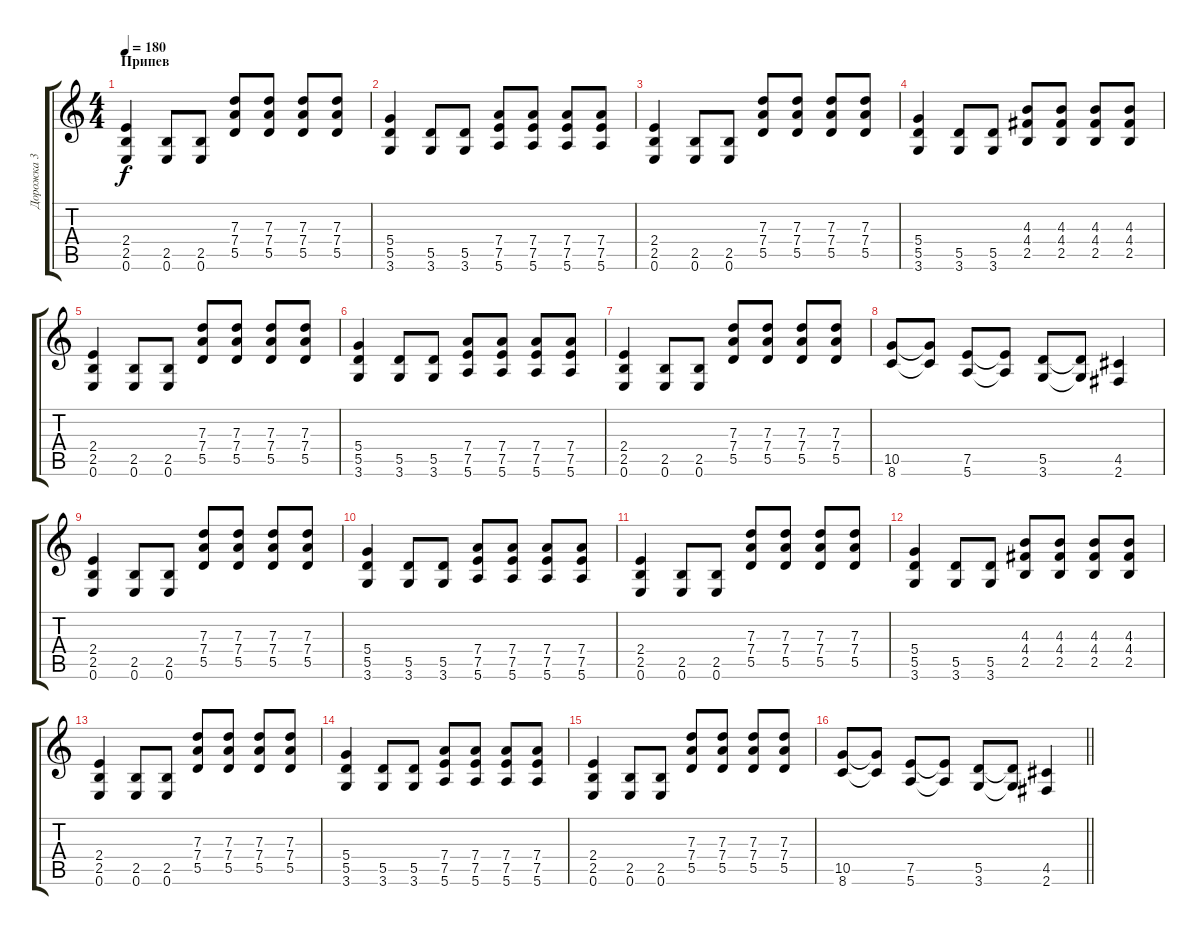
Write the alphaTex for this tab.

\track ("Дорожка 3" "Дорожка 3") {instrument distortionguitar}
\staff {score tabs}
\tuning (E4 B3 G3 D3 A2 E2) {hide}
\ts (4 4)
\section ("" "Припев")
\tempo 180
\clef g2
\ks c
(2.4 2.5 0.6).4{dy f} (2.5 0.6).8 (2.5 0.6).8 (7.3 7.4 5.5).8 (7.3 7.4 5.5).8 (7.3 7.4 5.5).8 (7.3 7.4 5.5).8 |
(5.4 5.5 3.6).4 (5.5 3.6).8 (5.5 3.6).8 (7.4 7.5 5.6).8 (7.4 7.5 5.6).8 (7.4 7.5 5.6).8 (7.4 7.5 5.6).8 |
(2.4 2.5 0.6).4 (2.5 0.6).8 (2.5 0.6).8 (7.3 7.4 5.5).8 (7.3 7.4 5.5).8 (7.3 7.4 5.5).8 (7.3 7.4 5.5).8 |
(5.4 5.5 3.6).4 (5.5 3.6).8 (5.5 3.6).8 (4.3 4.4 2.5).8 (4.3 4.4 2.5).8 (4.3 4.4 2.5).8 (4.3 4.4 2.5).8 |
(2.4 2.5 0.6).4 (2.5 0.6).8 (2.5 0.6).8 (7.3 7.4 5.5).8 (7.3 7.4 5.5).8 (7.3 7.4 5.5).8 (7.3 7.4 5.5).8 |
(5.4 5.5 3.6).4 (5.5 3.6).8 (5.5 3.6).8 (7.4 7.5 5.6).8 (7.4 7.5 5.6).8 (7.4 7.5 5.6).8 (7.4 7.5 5.6).8 |
(2.4 2.5 0.6).4 (2.5 0.6).8 (2.5 0.6).8 (7.3 7.4 5.5).8 (7.3 7.4 5.5).8 (7.3 7.4 5.5).8 (7.3 7.4 5.5).8 |
(10.5 8.6).8 (10.5{t} 8.6{t}).8 (7.5 5.6).8 (7.5{t} 5.6{t}).8 (5.5 3.6).8 (5.5{t} 3.6{t}).8 (4.5 2.6).4 |
(2.4 2.5 0.6).4 (2.5 0.6).8 (2.5 0.6).8 (7.3 7.4 5.5).8 (7.3 7.4 5.5).8 (7.3 7.4 5.5).8 (7.3 7.4 5.5).8 |
(5.4 5.5 3.6).4 (5.5 3.6).8 (5.5 3.6).8 (7.4 7.5 5.6).8 (7.4 7.5 5.6).8 (7.4 7.5 5.6).8 (7.4 7.5 5.6).8 |
(2.4 2.5 0.6).4 (2.5 0.6).8 (2.5 0.6).8 (7.3 7.4 5.5).8 (7.3 7.4 5.5).8 (7.3 7.4 5.5).8 (7.3 7.4 5.5).8 |
(5.4 5.5 3.6).4 (5.5 3.6).8 (5.5 3.6).8 (4.3 4.4 2.5).8 (4.3 4.4 2.5).8 (4.3 4.4 2.5).8 (4.3 4.4 2.5).8 |
(2.4 2.5 0.6).4 (2.5 0.6).8 (2.5 0.6).8 (7.3 7.4 5.5).8 (7.3 7.4 5.5).8 (7.3 7.4 5.5).8 (7.3 7.4 5.5).8 |
(5.4 5.5 3.6).4 (5.5 3.6).8 (5.5 3.6).8 (7.4 7.5 5.6).8 (7.4 7.5 5.6).8 (7.4 7.5 5.6).8 (7.4 7.5 5.6).8 |
(2.4 2.5 0.6).4 (2.5 0.6).8 (2.5 0.6).8 (7.3 7.4 5.5).8 (7.3 7.4 5.5).8 (7.3 7.4 5.5).8 (7.3 7.4 5.5).8 |
\barLineRight lightlight
(10.5 8.6).8 (10.5{t} 8.6{t}).8 (7.5 5.6).8 (7.5{t} 5.6{t}).8 (5.5 3.6).8 (5.5{t} 3.6{t}).8 (4.5 2.6).4
